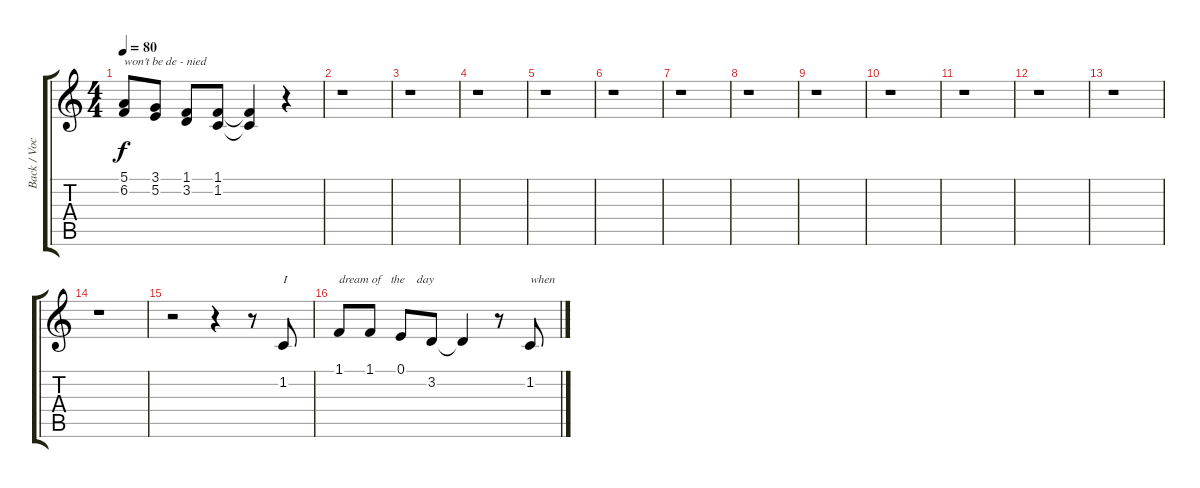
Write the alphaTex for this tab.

\track ("Back / Vocals" "Back / Voc") {instrument lead2sawtooth}
\staff {score tabs}
\tuning (E4 B3 G3 D3 A2 E2) {hide}
\ts (4 4)
\tempo 80
\clef g2
\ks c
(5.1 6.2).8{txt "won't be de - nied" dy f} (3.1 5.2).8 (1.1 3.2).8 (1.1 1.2).8 (1.1{t} 1.2{t}).4 r.4 |
r.1 |
r.1 |
r.1 |
r.1 |
r.1 |
r.1 |
r.1 |
r.1 |
r.1 |
r.1 |
r.1 |
r.1 |
r.1 |
r.2 r.4 r.8 1.2.8{txt "I"} |
1.1.8{txt "dream of   the    day"} 1.1.8 0.1.8 3.2.8 3.2{t}.4 r.8 1.2.8{txt "when"}
